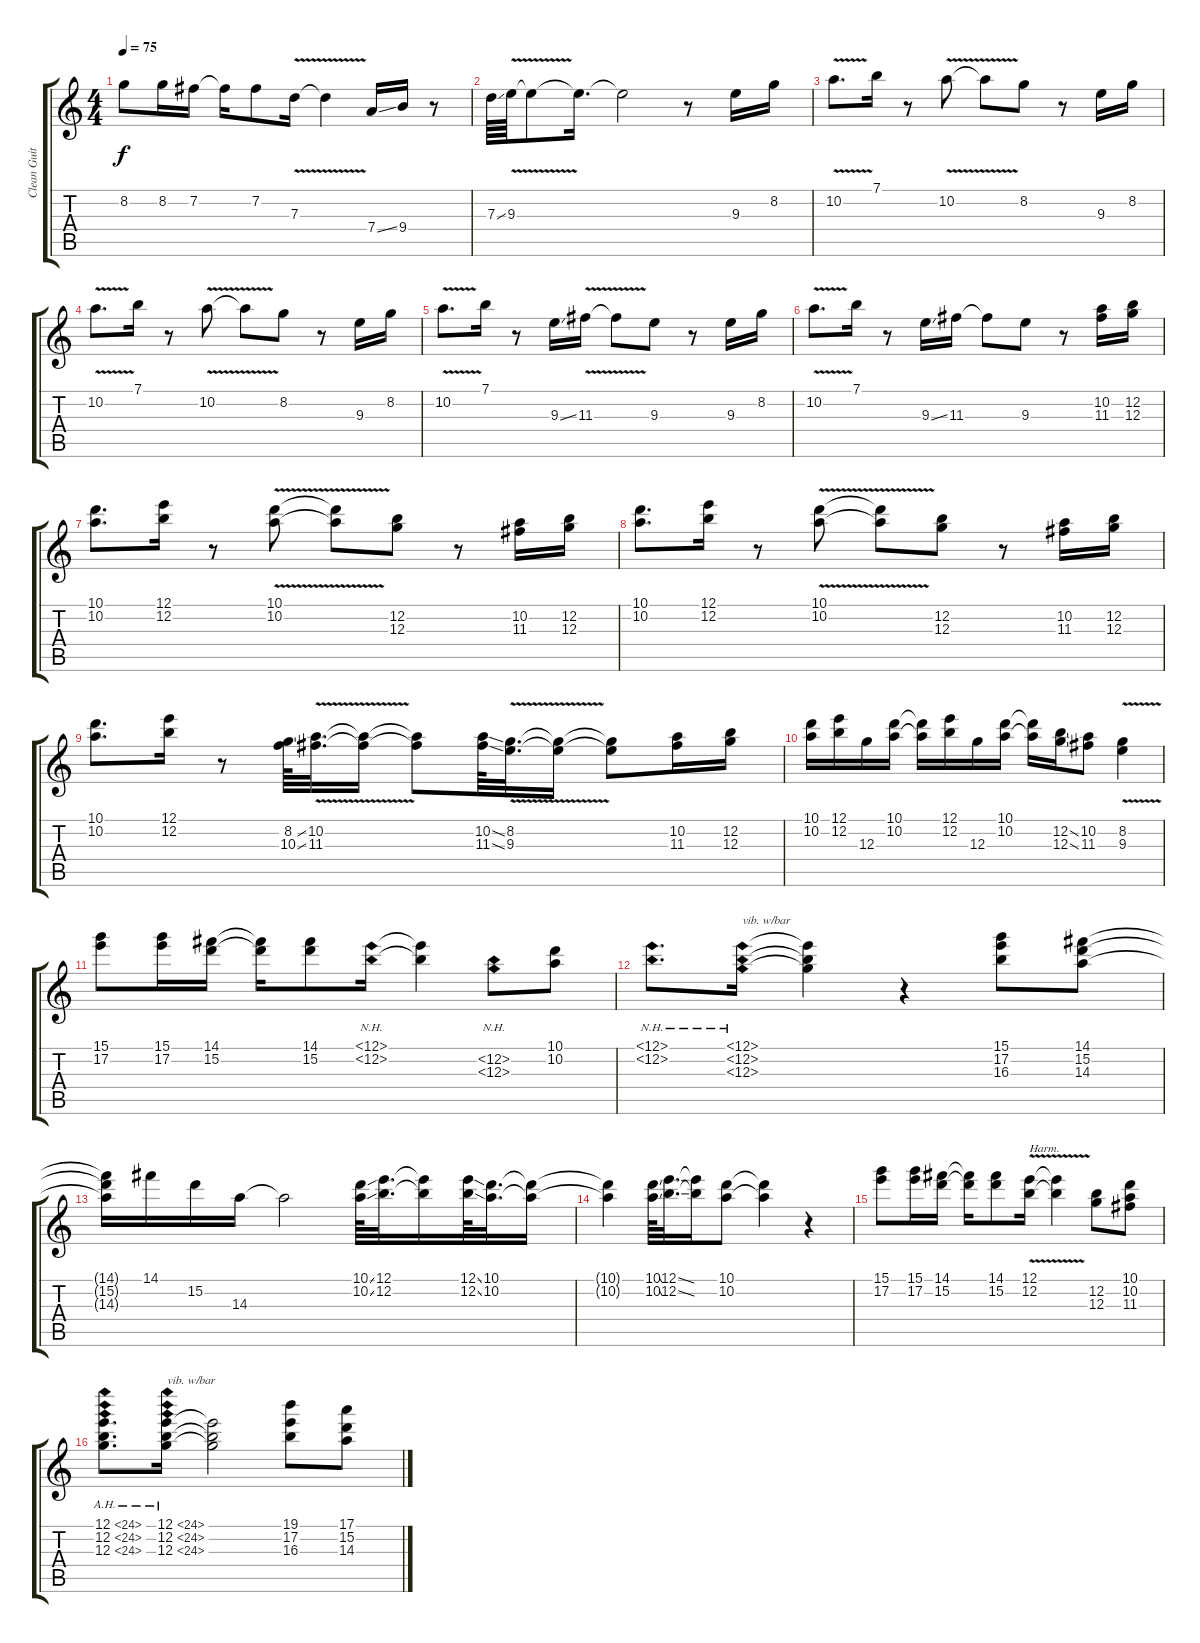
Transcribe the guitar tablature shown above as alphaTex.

\track ("Clean Guitar" "Clean Guit") {instrument electricguitarclean}
\staff {score tabs}
\tuning (E4 B3 G3 D3 A2 E2) {hide}
\ts (4 4)
\tempo 75
\clef g2
\ks c
8.2.8{dy f} 8.2.16 7.2.16 7.2{t}.16 7.2.8 7.3{v}.16 7.3{t}.4 7.4{ss}.16 9.4.16 r.8 |
7.3{ss}.64 9.3{v}.64 9.3{t}.8 9.3{t}.16{d} 9.3{t}.2 r.8 9.3.16 8.2.16 |
10.2{v}.8{d} 7.1.16 r.8 10.2{v}.8 10.2{t}.8 8.2.8 r.8 9.3.16 8.2.16 |
10.2{v}.8{d} 7.1.16 r.8 10.2{v}.8 10.2{t}.8 8.2.8 r.8 9.3.16 8.2.16 |
10.2{v}.8{d} 7.1.16 r.8 9.3{ss}.16 11.3{v}.16 11.3{t}.8 9.3.8 r.8 9.3.16 8.2.16 |
10.2{v}.8{d} 7.1.16 r.8 9.3{ss}.16 11.3.16 11.3{t}.8 9.3.8 r.8 (10.2 11.3).16 (12.2 12.3).16 |
(10.1 10.2).8{d} (12.1 12.2).16 r.8 (10.1{v} 10.2{v}).8 (10.1{t} 10.2{t}).8 (12.2 12.3).8 r.8 (10.2 11.3).16 (12.2 12.3).16 |
(10.1 10.2).8{d} (12.1 12.2).16 r.8 (10.1{v} 10.2{v}).8 (10.1{t} 10.2{t}).8 (12.2 12.3).8 r.8 (10.2 11.3).16 (12.2 12.3).16 |
(10.1 10.2).8{d} (12.1 12.2).16 r.8 (8.2{ss} 10.3{ss}).64 (10.2{v} 11.3{v}).32{d} (10.2{t} 11.3{t}).16 (10.2{t} 11.3{t}).8 (10.2{ss} 11.3{ss}).64 (8.2{v} 9.3{v}).32{d} (8.2{t} 9.3{t}).16 (8.2{t} 9.3{t}).8 (10.2 11.3).16 (12.2 12.3).16 |
(10.1 10.2).16 (12.1 12.2).16 12.3.16 (10.1 10.2).16 (10.1{t} 10.2{t}).16 (12.1 12.2).16 12.3.16 (10.1 10.2).16 (10.1{t} 10.2{t}).16 (12.2{ss} 12.3{ss}).16 (10.2 11.3).8 (8.2{v} 9.3{v}).4 |
(15.1 17.2).8 (15.1 17.2).16 (14.1 15.2).16 (14.1{t} 15.2{t}).16 (14.1 15.2).8 (12.1{nh} 12.2{nh}).16 (12.1{t} 12.2{t}).4 (12.2{nh} 12.3{nh}).8 (10.1 10.2).8 |
(12.1{nh} 12.2{nh}).8{d} (12.1{nh} 12.2{nh} 12.3{nh}).16{txt "vib. w/bar"} (12.1{t} 12.2{t} 12.3{t}).4 r.4 (15.1 17.2 16.3).8 (14.1 15.2 14.3).8 |
(14.1{t} 15.2{t} 14.3{t}).16 14.1.16 15.2.16 14.3.16 14.3{t}.2 (10.1{ss} 10.2{ss}).64 (12.1 12.2).32{d} (12.1{t} 12.2{t}).16 (12.1{ss} 12.2{ss}).64 (10.1 10.2).32{d} (10.1{t} 10.2{t}).16 |
(10.1{t} 10.2{t}).4 (10.1{ss} 10.2{ss}).64 (12.1{ss} 12.2{ss}).32{d} (12.1{t} 12.2{t}).16 (10.1 10.2).8 (10.1{t} 10.2{t}).4 r.4 |
(15.1 17.2).8 (15.1 17.2).16 (14.1 15.2).16 (14.1{t} 15.2{t}).16 (14.1 15.2).8 (12.1{v} 12.2{v}).16{txt "Harm."} (12.1{t} 12.2{t}).4 (12.2 12.3).8 (10.1 10.2 11.3).8 |
(12.1{ah 12} 12.2{ah 12} 12.3{ah 12}).8{d} (12.1{ah 12} 12.2{ah 12} 12.3{ah 12}).16{txt "vib. w/bar"} (12.1{t} 12.2{t} 12.3{t}).2 (19.1 17.2 16.3).8 (17.1 15.2 14.3).8
